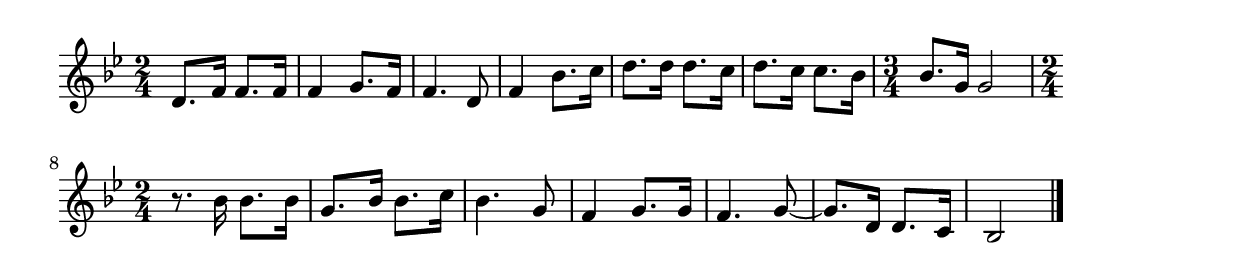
\version "2.18.2"

% 山男の歌(むすめさんよくきけよ)

\score {

\layout {
line-width = #170
indent = 0\mm
}

\relative c' {
\key bes \major
\time 2/4
\set Score.tempoHideNote = ##t
\tempo 4=120
\numericTimeSignature

d8. f16 f8. f16 |
f4 g8. f16 |
f4. d8 |
f4 bes8. c16 |
d8. d16 d8. c16|
d8. c16 c8. bes16 |
\time 3/4
bes8. g16 g2 |
\break
\time 2/4
r8. bes16 bes8. bes16 |
g8. bes16 bes8. c16 |
bes4. g8 |
f4 g8. g16 |
f4. g8~ |
g8. d16 d8. c16 |
bes2 |

\bar "|."
}

\midi {}

}